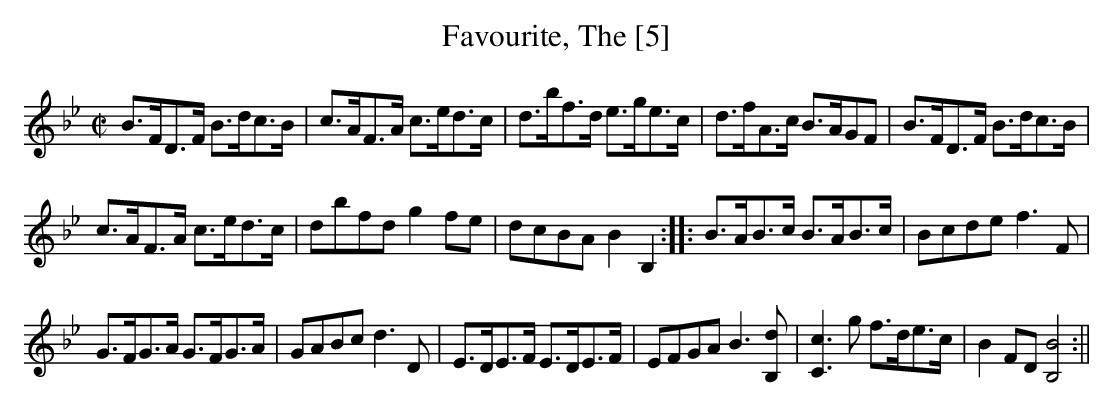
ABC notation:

X:1
T:Favourite, The [5]
M:C|
L:1/8
K:Bb
B>FD>F B>dc>B|c>AF>A c>ed>c|d>bf>d e>ge>c|d>fA>c B>AGF|B>FD>F B>dc>B|
c>AF>A c>ed>c|dbfd g2 fe|dcBA B2 B,2::B>AB>c B>AB>c|Bcde f3F|
G>FG>A G>FG>A|GABc d3D|E>DE>F E>DE>F|EFGA B3 [B,d]|[C3c3]g f>de>c|B2 FD [B,4B4]:||
